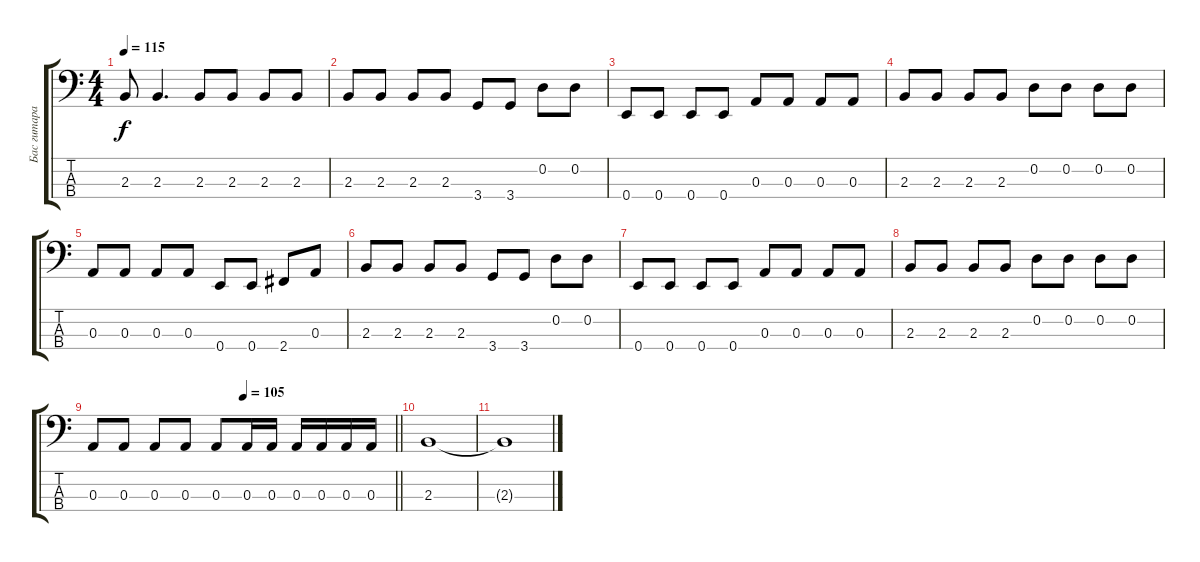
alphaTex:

\track ("Бас гитара" "Бас гитара") {instrument fretlessbass}
\staff {score tabs}
\tuning (G2 D2 A1 E1) {hide}
\ts (4 4)
\tempo 115
\clef f4
\ks c
2.3.8{dy f} 2.3.4{d} 2.3.8 2.3.8 2.3.8 2.3.8 |
2.3.8 2.3.8 2.3.8 2.3.8 3.4.8 3.4.8 0.2.8 0.2.8 |
0.4.8 0.4.8 0.4.8 0.4.8 0.3.8 0.3.8 0.3.8 0.3.8 |
2.3.8 2.3.8 2.3.8 2.3.8 0.2.8 0.2.8 0.2.8 0.2.8 |
0.3.8 0.3.8 0.3.8 0.3.8 0.4.8 0.4.8 2.4.8 0.3.8 |
2.3.8 2.3.8 2.3.8 2.3.8 3.4.8 3.4.8 0.2.8 0.2.8 |
0.4.8 0.4.8 0.4.8 0.4.8 0.3.8 0.3.8 0.3.8 0.3.8 |
2.3.8 2.3.8 2.3.8 2.3.8 0.2.8 0.2.8 0.2.8 0.2.8 |
\tempo (105 0.5)
\barLineRight lightlight
0.3.8 0.3.8 0.3.8 0.3.8 0.3.8 0.3.16 0.3.16 0.3.16 0.3.16 0.3.16 0.3.16 |
2.3.1 |
2.3{t}.1
